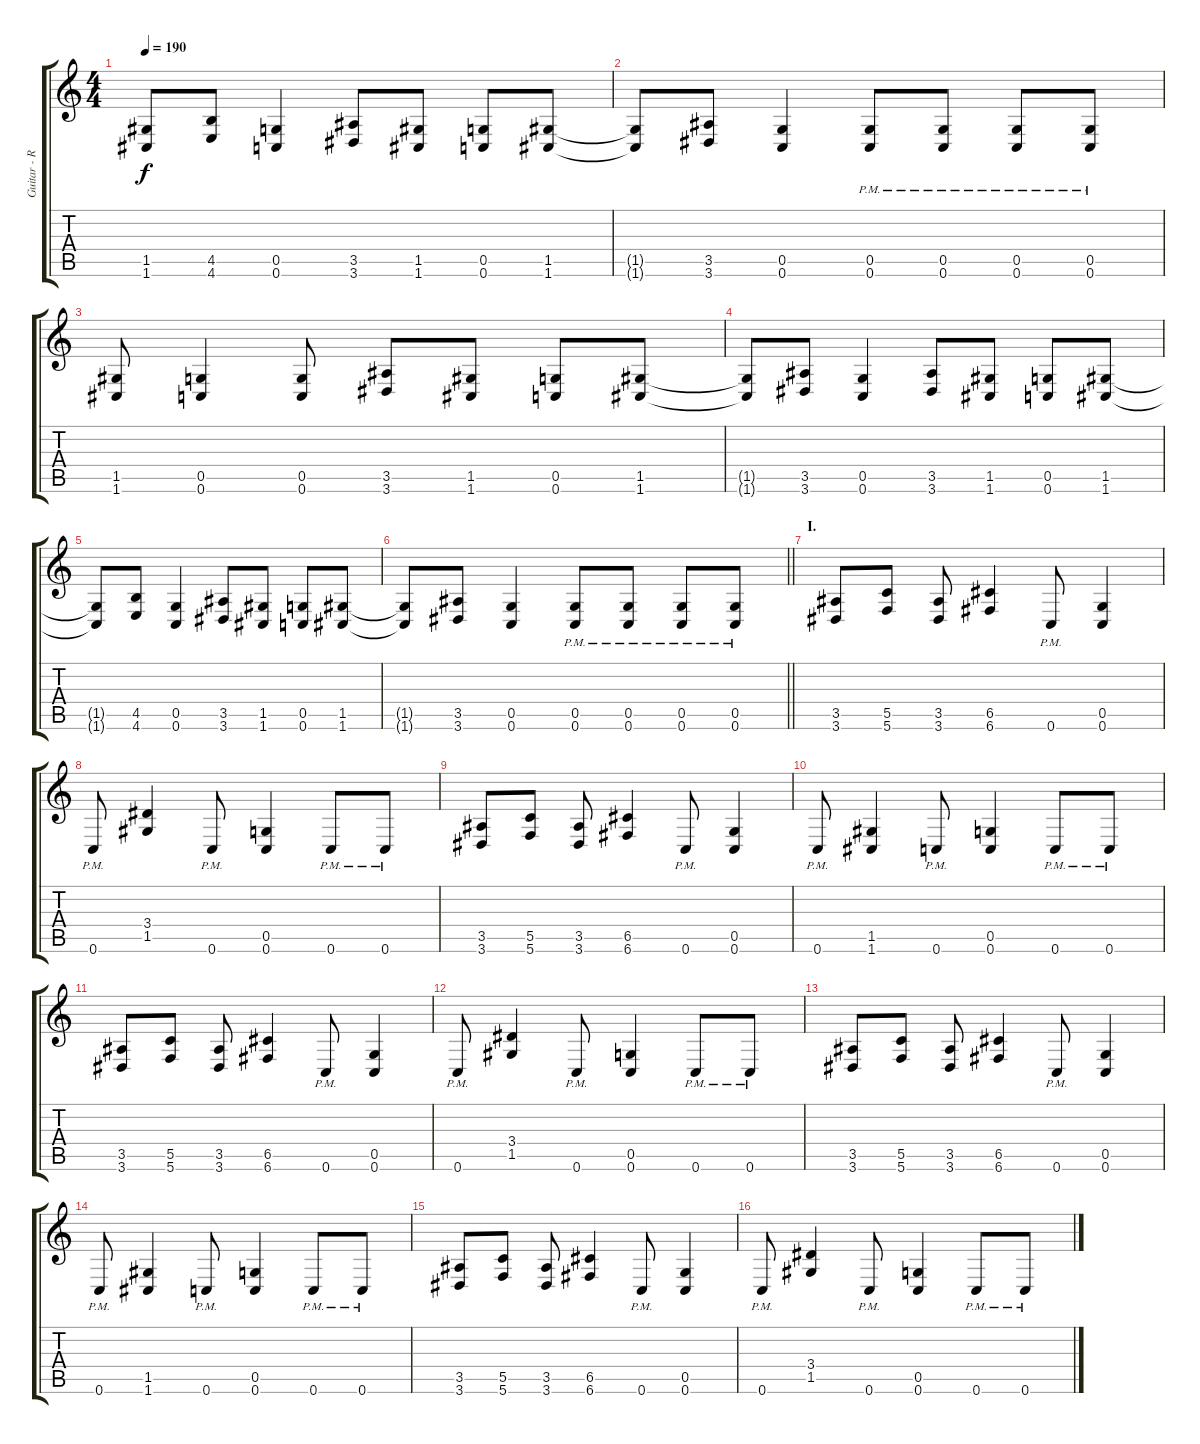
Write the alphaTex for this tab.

\track ("Guitar - Right" "Guitar - R") {instrument distortionguitar}
\staff {score tabs}
\tuning (D4 A3 F3 C3 G2 C2) {hide}
\ts (4 4)
\tempo 190
\clef g2
\ks c
(1.5{t} 1.6{t}).8{dy f} (4.5 4.6).8 (0.5 0.6).4 (3.5 3.6).8 (1.5 1.6).8 (0.5 0.6).8 (1.5 1.6).8 |
(1.5{t} 1.6{t}).8 (3.5 3.6).8 (0.5 0.6).4 (0.5{pm} 0.6{pm}).8 (0.5{pm} 0.6{pm}).8 (0.5{pm} 0.6{pm}).8 (0.5{pm} 0.6{pm}).8 |
(1.5 1.6).8 (0.5 0.6).4 (0.5 0.6).8 (3.5 3.6).8 (1.5 1.6).8 (0.5 0.6).8 (1.5 1.6).8 |
(1.5{t} 1.6{t}).8 (3.5 3.6).8 (0.5 0.6).4 (3.5 3.6).8 (1.5 1.6).8 (0.5 0.6).8 (1.5 1.6).8 |
(1.5{t} 1.6{t}).8 (4.5 4.6).8 (0.5 0.6).4 (3.5 3.6).8 (1.5 1.6).8 (0.5 0.6).8 (1.5 1.6).8 |
\barLineRight lightlight
(1.5{t} 1.6{t}).8 (3.5 3.6).8 (0.5 0.6).4 (0.5{pm} 0.6{pm}).8 (0.5{pm} 0.6{pm}).8 (0.5{pm} 0.6{pm}).8 (0.5{pm} 0.6{pm}).8 |
\section ("" "I.")
(3.5 3.6).8 (5.5 5.6).8 (3.5 3.6).8 (6.5 6.6).4 0.6{pm}.8 (0.5 0.6).4 |
0.6{pm}.8 (3.4 1.5).4 0.6{pm}.8 (0.5 0.6).4 0.6{pm}.8 0.6{pm}.8 |
(3.5 3.6).8 (5.5 5.6).8 (3.5 3.6).8 (6.5 6.6).4 0.6{pm}.8 (0.5 0.6).4 |
0.6{pm}.8 (1.5 1.6).4 0.6{pm}.8 (0.5 0.6).4 0.6{pm}.8 0.6{pm}.8 |
(3.5 3.6).8 (5.5 5.6).8 (3.5 3.6).8 (6.5 6.6).4 0.6{pm}.8 (0.5 0.6).4 |
0.6{pm}.8 (3.4 1.5).4 0.6{pm}.8 (0.5 0.6).4 0.6{pm}.8 0.6{pm}.8 |
(3.5 3.6).8 (5.5 5.6).8 (3.5 3.6).8 (6.5 6.6).4 0.6{pm}.8 (0.5 0.6).4 |
0.6{pm}.8 (1.5 1.6).4 0.6{pm}.8 (0.5 0.6).4 0.6{pm}.8 0.6{pm}.8 |
(3.5 3.6).8 (5.5 5.6).8 (3.5 3.6).8 (6.5 6.6).4 0.6{pm}.8 (0.5 0.6).4 |
0.6{pm}.8 (3.4 1.5).4 0.6{pm}.8 (0.5 0.6).4 0.6{pm}.8 0.6{pm}.8
